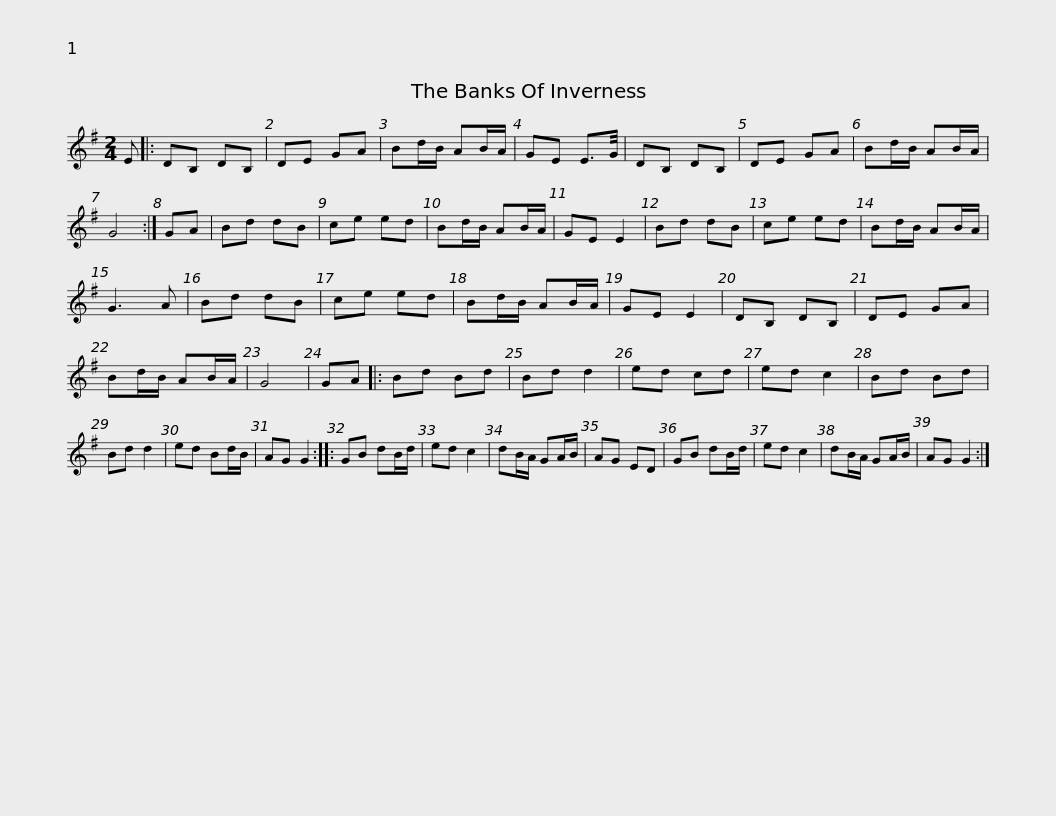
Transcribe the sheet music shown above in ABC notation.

X:1
L:1/8
M:2/4
I:linebreak $
K:G
V:1 treble
V:1
 E |: DB, DB, | DE GA | Bd/B/ AB/A/ | GE E3/2G/4 | %5
 DB, DB, | DE GA | Bd/B/ AB/A/ | G4 :| GA | %10
 Bd dB |$ ce ed | Bd/B/ AB/A/ | GE E2 | Bd dB | %15
 ce ed | Bd/B/ AB/A/ | G3 A | Bd dB | ce ed | %20
 Bd/B/ AB/A/ |$ GE E2 | DB, DB, | DE GA | Bd/B/ AB/A/ | %25
 G4 | GA |: Bd Bd | Bd d2 | ed cd | %30
 ed c2 | Bd Bd | Bd d2 |$ ed Bd/B/ | AG G2 :: %35
 GB dB/d/ | ed c2 | dB/A/ GA/B/ | AG ED | GB dB/d/ | %40
 ed c2 | dB/A/ GA/B/ | AG G2 :| %43
